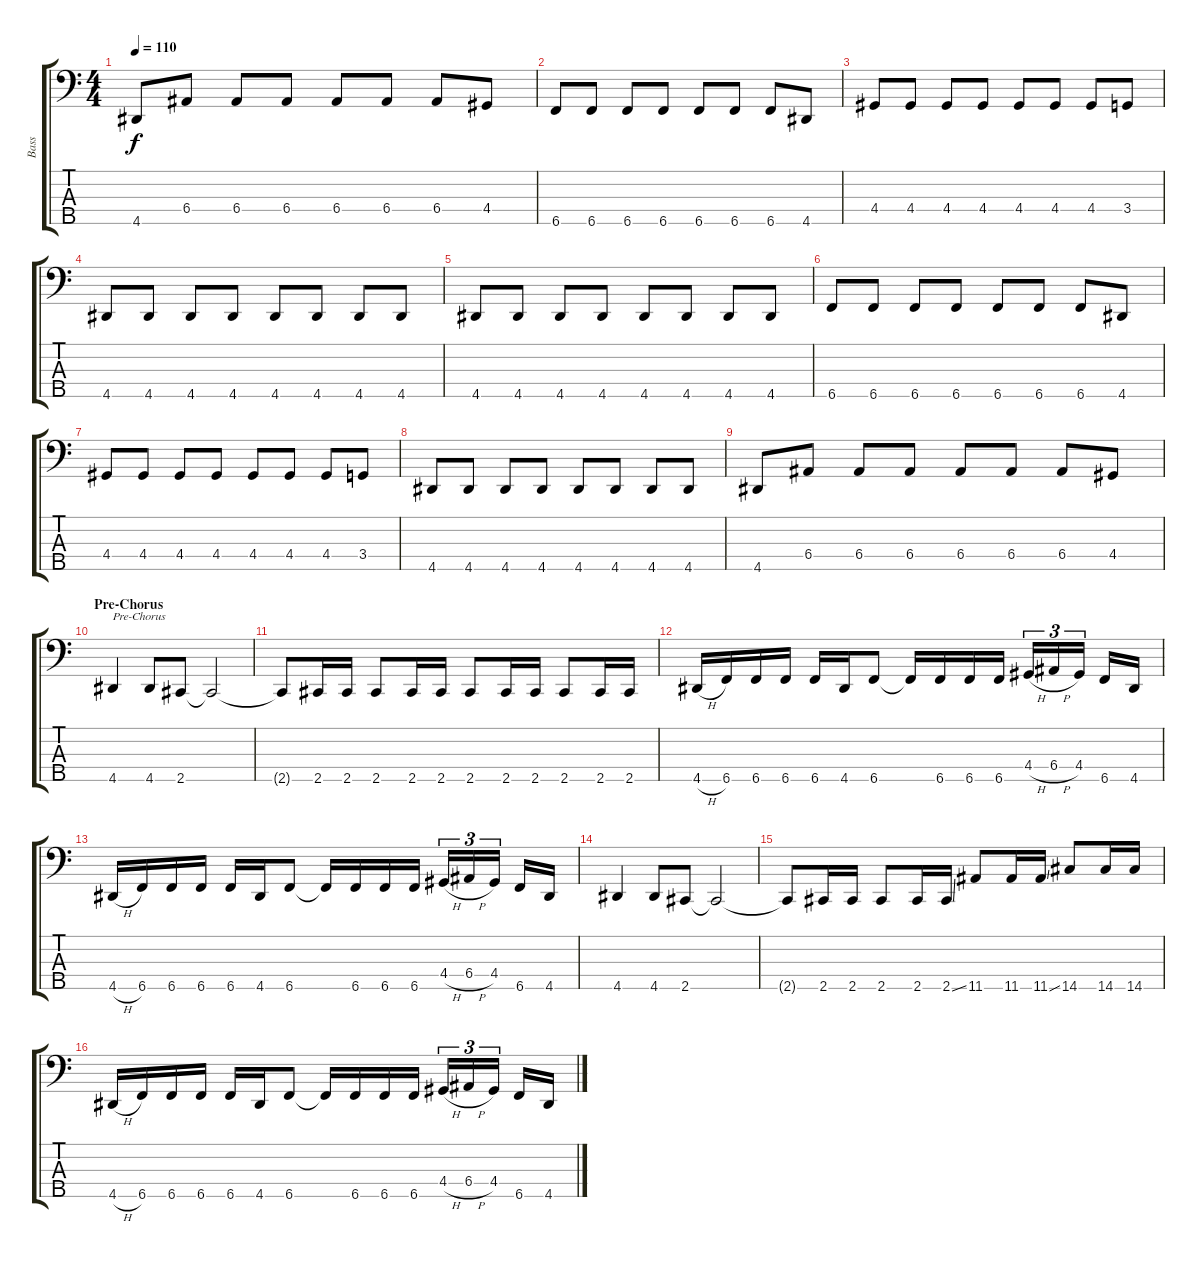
\track ("Bass" "Bass") {instrument electricbassfinger}
\staff {score tabs}
\tuning (G2 D2 A1 E1 B0) {hide}
\ts (4 4)
\tempo 110
\clef f4
\ks c
4.5.8{dy f} 6.4.8 6.4.8 6.4.8 6.4.8 6.4.8 6.4.8 4.4.8 |
6.5.8 6.5.8 6.5.8 6.5.8 6.5.8 6.5.8 6.5.8 4.5.8 |
4.4.8 4.4.8 4.4.8 4.4.8 4.4.8 4.4.8 4.4.8 3.4.8 |
4.5.8 4.5.8 4.5.8 4.5.8 4.5.8 4.5.8 4.5.8 4.5.8 |
4.5.8 4.5.8 4.5.8 4.5.8 4.5.8 4.5.8 4.5.8 4.5.8 |
6.5.8 6.5.8 6.5.8 6.5.8 6.5.8 6.5.8 6.5.8 4.5.8 |
4.4.8 4.4.8 4.4.8 4.4.8 4.4.8 4.4.8 4.4.8 3.4.8 |
4.5.8 4.5.8 4.5.8 4.5.8 4.5.8 4.5.8 4.5.8 4.5.8 |
4.5.8 6.4.8 6.4.8 6.4.8 6.4.8 6.4.8 6.4.8 4.4.8 |
\section ("" "Pre-Chorus")
4.5.4{txt "Pre-Chorus"} 4.5.8 2.5.8 2.5{t}.2 |
2.5{t}.8 2.5.16 2.5.16 2.5.8 2.5.16 2.5.16 2.5.8 2.5.16 2.5.16 2.5.8 2.5.16 2.5.16 |
4.5{h}.16 6.5.16 6.5.16 6.5.16 6.5.16 4.5.16 6.5.8 6.5{t}.16 6.5.16 6.5.16 6.5.16 4.4{h}.16{tu (3 2)} 6.4{h}.16{tu (3 2)} 4.4.16{tu (3 2)} 6.5.16 4.5.16 |
4.5{h}.16 6.5.16 6.5.16 6.5.16 6.5.16 4.5.16 6.5.8 6.5{t}.16 6.5.16 6.5.16 6.5.16 4.4{h}.16{tu (3 2)} 6.4{h}.16{tu (3 2)} 4.4.16{tu (3 2)} 6.5.16 4.5.16 |
4.5.4 4.5.8 2.5.8 2.5{t}.2 |
2.5{t}.8 2.5.16 2.5.16 2.5.8 2.5.16 2.5{ss}.16 11.5.8 11.5.16 11.5{ss}.16 14.5.8 14.5.16 14.5.16 |
4.5{h}.16 6.5.16 6.5.16 6.5.16 6.5.16 4.5.16 6.5.8 6.5{t}.16 6.5.16 6.5.16 6.5.16 4.4{h}.16{tu (3 2)} 6.4{h}.16{tu (3 2)} 4.4.16{tu (3 2)} 6.5.16 4.5.16
